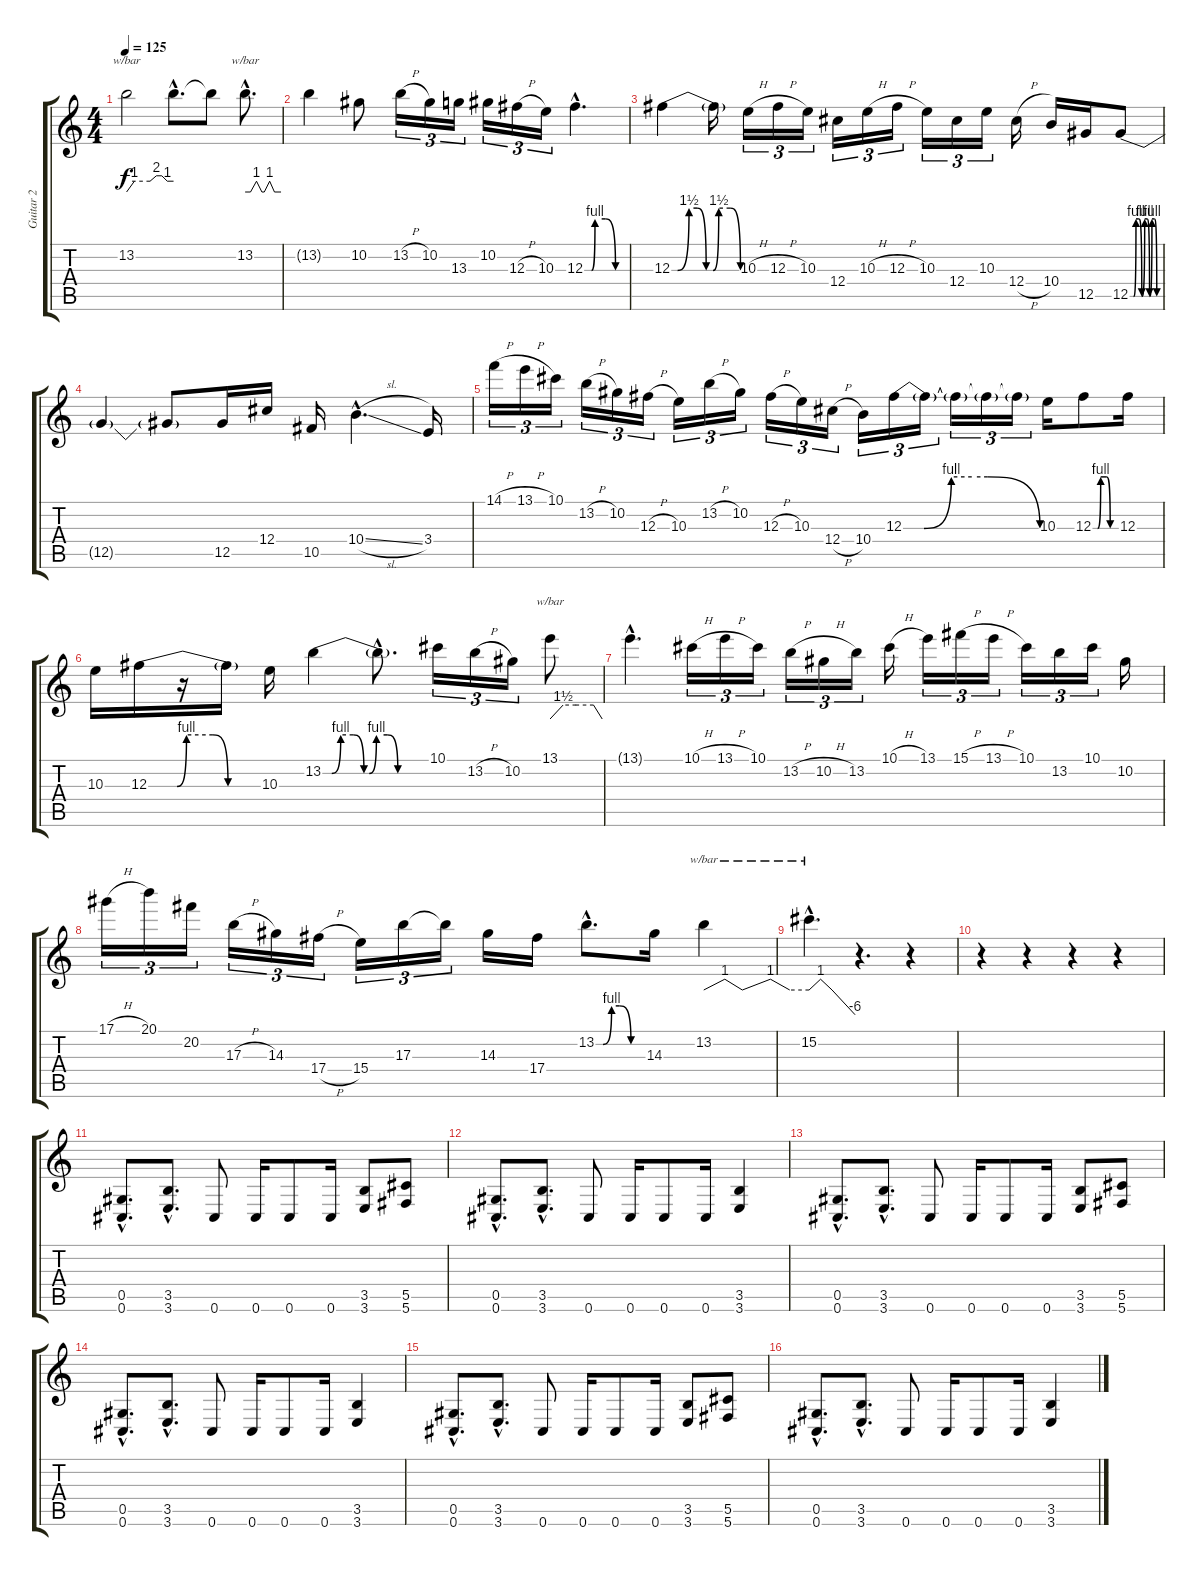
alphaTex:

\track ("Guitar 2" "Guitar 2") {instrument distortionguitar}
\staff {score tabs}
\tuning (Eb4 Bb3 Gb3 Db3 Ab2 Db2) {hide}
\ts (4 4)
\tempo 125
\clef g2
\ks c
13.2.2{tbe (custom default 0 0 10 4 30 4 38 8 45 8 52 4 60 4) dy f} 13.2{hac t}.8{d} 13.2{t}.8 13.2{hac}.8{d tbe (custom default 0 0 9 0 19 4 28 0 32 0 41 4 49 0 60 0)} |
13.2{t}.4 10.2.8 13.2{h}.16{tu (3 2)} 10.2.16{tu (3 2)} 13.3.16{tu (3 2)} 10.2.16{tu (3 2)} 12.3{h}.16{tu (3 2)} 10.3.16{tu (3 2)} 12.3{be (custom 0 0 10 0 15 4 30 4 45 0 60 0) hac}.4{d} |
12.3{be (custom 0 0 5 0 15 6 22 6 30 0 36 0 41 6 51 6 60 0)}.4 12.3{t}.16 10.3{h}.16{tu (3 2)} 12.3{h}.16{tu (3 2)} 10.3.16{tu (3 2)} 12.4.16{tu (3 2)} 10.3{h}.16{tu (3 2)} 12.3{h}.16{tu (3 2)} 10.3.16{tu (3 2)} 12.4.16{tu (3 2)} 10.3.16{tu (3 2)} 12.4{h}.16 10.4.16 12.5.16 12.5{be (custom 0 0 7 0 12 4 18 4 24 0 30 4 35 4 40 0 45 4 50 4 55 0 60 0)}.8 |
12.5{t}.4 12.5{t}.8 12.5.16 12.4.16 10.5.16 10.4{sl hac}.4{d} 3.4.16 |
14.1{h}.16{tu (3 2)} 13.1{h}.16{tu (3 2)} 10.1.16{tu (3 2)} 13.2{h}.16{tu (3 2)} 10.2.16{tu (3 2)} 12.3{h}.16{tu (3 2)} 10.3.16{tu (3 2)} 13.2{h}.16{tu (3 2)} 10.2.16{tu (3 2)} 12.3{h}.16{tu (3 2)} 10.3.16{tu (3 2)} 12.4{h}.16{tu (3 2)} 10.4.16{tu (3 2)} 12.3{be (custom 0 0 9 0 21 4 30 4 37 4 60 0)}.16{tu (3 2)} 12.3{t}.16{tu (3 2)} 12.3{t}.16{tu (3 2)} 12.3{t}.16{tu (3 2)} 12.3{t}.16{tu (3 2)} 10.3.16 12.3{be (custom 0 0 12 0 20 4 36 4 45 0 60 0)}.8 12.3.16 |
10.3.16 12.3{be (custom 0 0 7 0 15 0 20 4 34 4 42 0 60 0)}.16 r.16 12.3{t}.16 10.3.16 13.2{be (custom 0 0 5 0 10 4 17 4 23 0 26 0 30 4 36 4 42 0 60 0)}.4 13.2{hac t}.8{d} 10.1.16{tu (3 2)} 13.2{h}.16{tu (3 2)} 10.2.16{tu (3 2)} 13.1.8{tbe (custom default 0 0 15 6 30 6 50 6 60 0)} |
13.1{hac t}.4{d} 10.1{h}.16{tu (3 2)} 13.1{h}.16{tu (3 2)} 10.1.16{tu (3 2)} 13.2{h}.16{tu (3 2)} 10.2{h}.16{tu (3 2)} 13.2.16{tu (3 2)} 10.1{h}.16 13.1.16{tu (3 2)} 15.1{h}.16{tu (3 2)} 13.1{h}.16{tu (3 2)} 10.1.16{tu (3 2)} 13.2.16{tu (3 2)} 10.1.16{tu (3 2)} 10.2.16 |
17.1{h}.16{tu (3 2)} 20.1.16{tu (3 2)} 20.2.16{tu (3 2)} 17.3{h}.16{tu (3 2)} 14.3.16{tu (3 2)} 17.4{h}.16{tu (3 2)} 15.4.16{tu (3 2)} 17.3.16{tu (3 2)} 17.3{t}.16{tu (3 2)} 14.3.16 17.4.16 13.2{be (custom 0 0 9 0 20 4 30 4 45 0 60 0) hac}.8{d} 14.3.16 13.2.4{tbe (custom default 0 0 12 4 22 0 38 4 49 0 60 0)} |
15.2{hac}.4{d tbe (custom default 0 0 15 4 30 0 60 -24)} r.4{d} r.4 |
r.4 r.4 r.4 r.4 |
(0.5{hac} 0.6{hac}).8{d volume 9 balance 8} (3.5{hac} 3.6{hac}).8{d} 0.6.8 0.6.16 0.6.8 0.6.16 (3.5 3.6).8 (5.5 5.6).8 |
(0.5{hac} 0.6{hac}).8{d} (3.5{hac} 3.6{hac}).8{d} 0.6.8 0.6.16 0.6.8 0.6.16 (3.5 3.6).4 |
(0.5{hac} 0.6{hac}).8{d} (3.5{hac} 3.6{hac}).8{d} 0.6.8 0.6.16 0.6.8 0.6.16 (3.5 3.6).8 (5.5 5.6).8 |
(0.5{hac} 0.6{hac}).8{d} (3.5{hac} 3.6{hac}).8{d} 0.6.8 0.6.16 0.6.8 0.6.16 (3.5 3.6).4 |
(0.5{hac} 0.6{hac}).8{d} (3.5{hac} 3.6{hac}).8{d} 0.6.8 0.6.16 0.6.8 0.6.16 (3.5 3.6).8 (5.5 5.6).8 |
(0.5{hac} 0.6{hac}).8{d} (3.5{hac} 3.6{hac}).8{d} 0.6.8 0.6.16 0.6.8 0.6.16 (3.5 3.6).4
